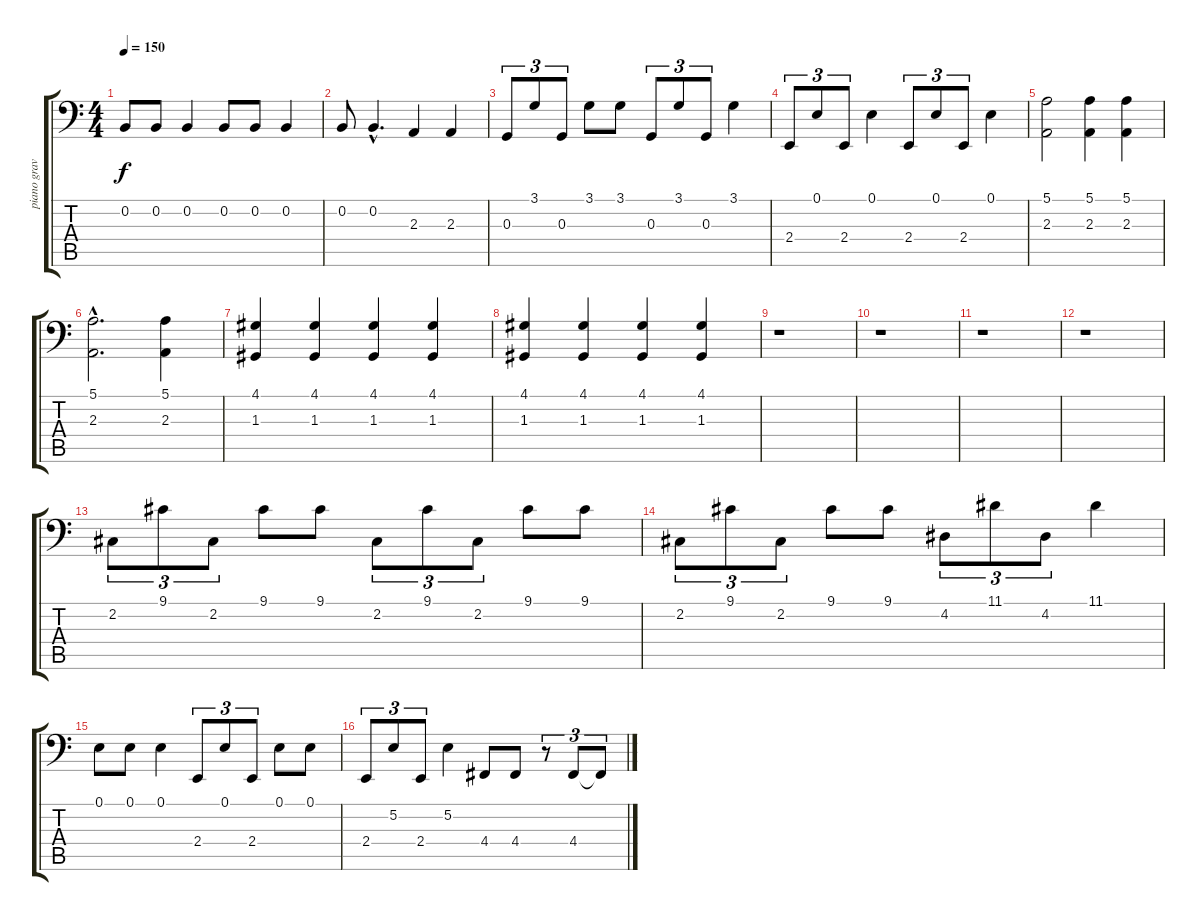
\track ("piano grave" "piano grav") {instrument acousticgrandpiano}
\staff {score tabs}
\tuning (E3 B2 G2 D2 A1 E1) {hide}
\ts (4 4)
\tempo 150
\clef f4
\ks c
0.2.8{dy f} 0.2.8 0.2.4 0.2.8 0.2.8 0.2.4 |
0.2.8 0.2{hac}.4{d} 2.3.4 2.3.4 |
0.3.8{tu (3 2)} 3.1.8{tu (3 2)} 0.3.8{tu (3 2)} 3.1.8 3.1.8 0.3.8{tu (3 2)} 3.1.8{tu (3 2)} 0.3.8{tu (3 2)} 3.1.4 |
2.4.8{tu (3 2)} 0.1.8{tu (3 2)} 2.4.8{tu (3 2)} 0.1.4 2.4.8{tu (3 2)} 0.1.8{tu (3 2)} 2.4.8{tu (3 2)} 0.1.4 |
(5.1 2.3).2 (5.1 2.3).4 (5.1 2.3).4 |
(5.1{hac} 2.3{hac}).2{d} (5.1 2.3).4 |
(4.1 1.3).4 (4.1 1.3).4 (4.1 1.3).4 (4.1 1.3).4 |
(4.1 1.3).4 (4.1 1.3).4 (4.1 1.3).4 (4.1 1.3).4 |
r.1 |
r.1 |
r.1 |
r.1 |
2.2.8{tu (3 2)} 9.1.8{tu (3 2)} 2.2.8{tu (3 2)} 9.1.8 9.1.8 2.2.8{tu (3 2)} 9.1.8{tu (3 2)} 2.2.8{tu (3 2)} 9.1.8 9.1.8 |
2.2.8{tu (3 2)} 9.1.8{tu (3 2)} 2.2.8{tu (3 2)} 9.1.8 9.1.8 4.2.8{tu (3 2)} 11.1.8{tu (3 2)} 4.2.8{tu (3 2)} 11.1.4 |
0.1.8 0.1.8 0.1.4 2.4.8{tu (3 2)} 0.1.8{tu (3 2)} 2.4.8{tu (3 2)} 0.1.8 0.1.8 |
2.4.8{tu (3 2)} 5.2.8{tu (3 2)} 2.4.8{tu (3 2)} 5.2.4 4.4.8 4.4.8 r.8{tu (3 2)} 4.4.8{tu (3 2)} 4.4{t}.8{tu (3 2)}
